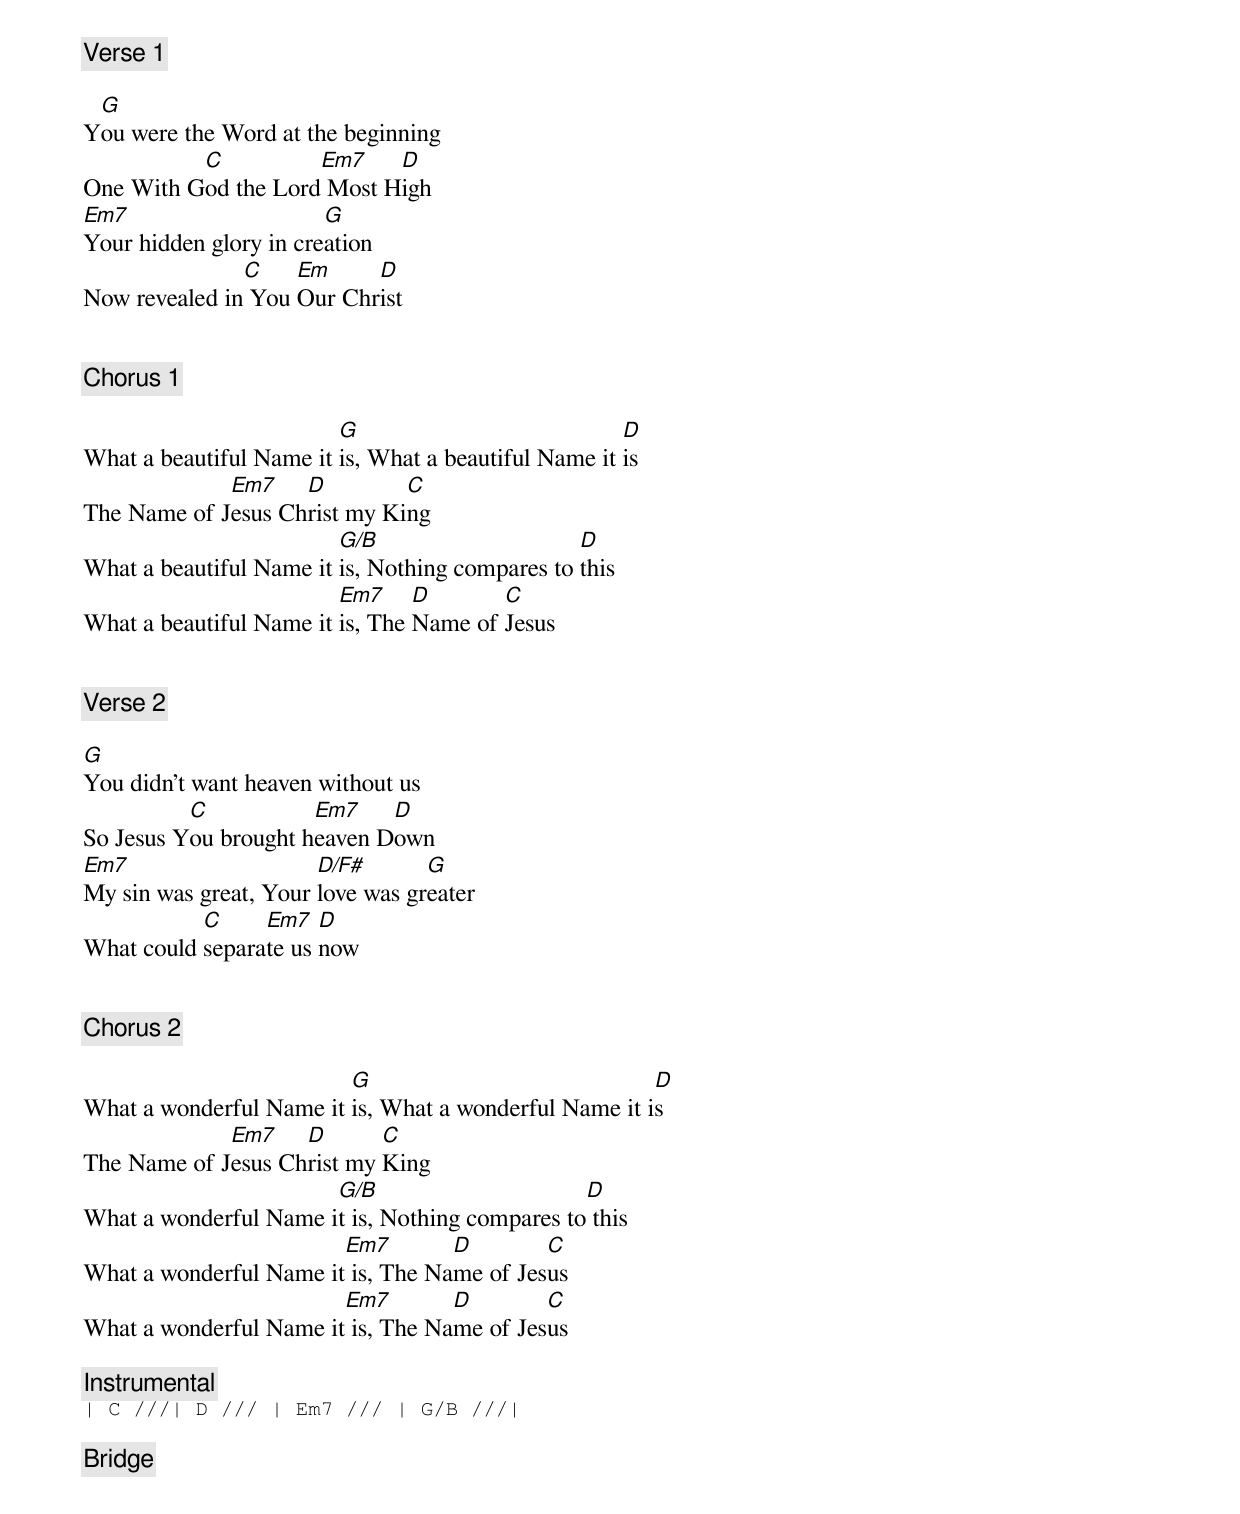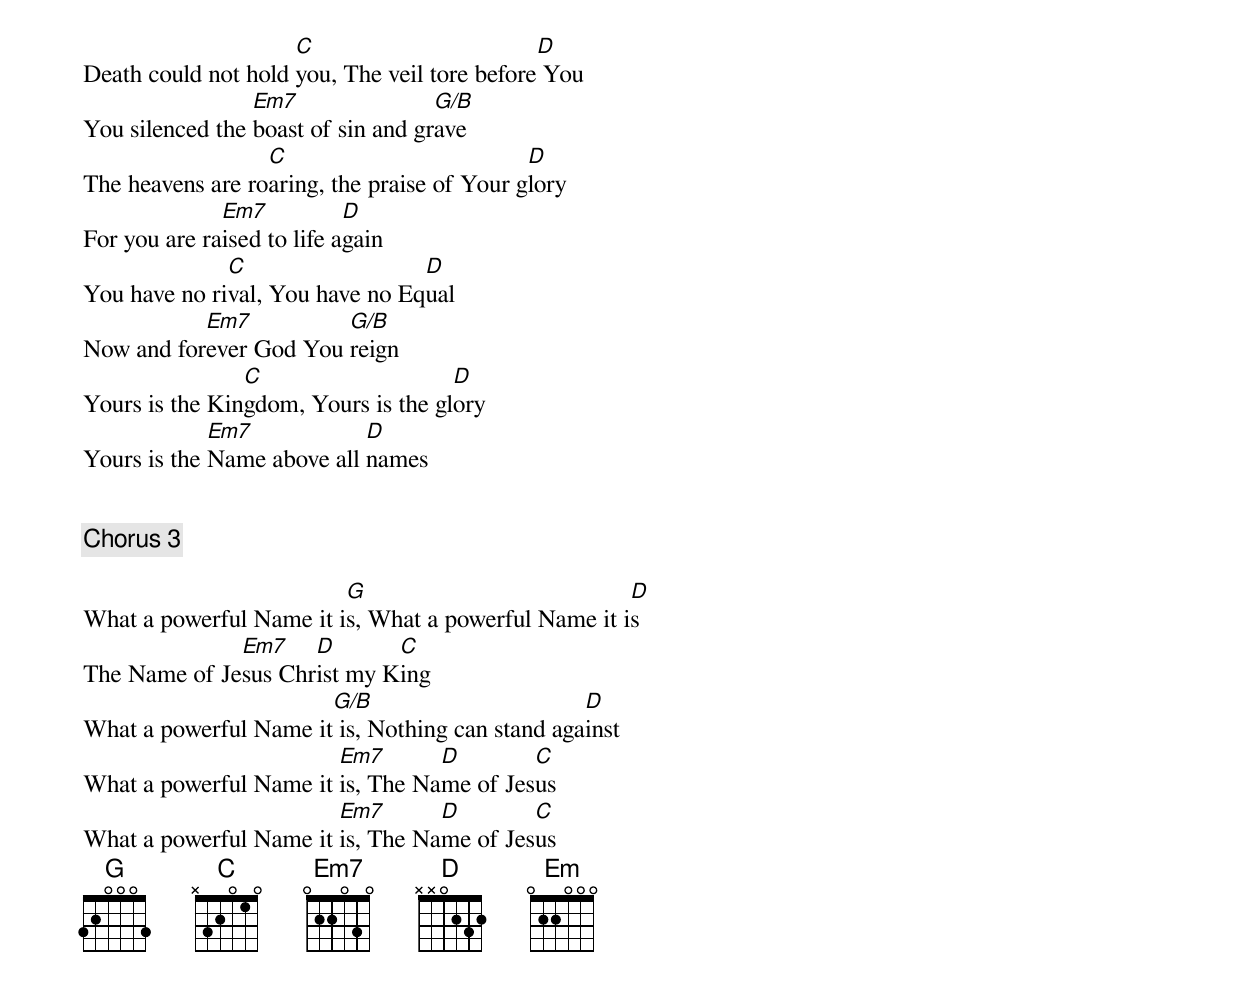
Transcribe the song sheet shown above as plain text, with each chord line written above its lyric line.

[Verse 1]

 G
You were the Word at the beginning
          C          Em7    D
One With God the Lord Most High
Em7                     G
Your hidden glory in creation
               C    Em     D
Now revealed in You Our Christ


[Chorus 1]

                         G                            D
What a beautiful Name it is, What a beautiful Name it is
             Em7    D         C
The Name of Jesus Christ my King
                         G/B                     D
What a beautiful Name it is, Nothing compares to this
                         Em7     D       C
What a beautiful Name it is, The Name of Jesus


[Verse 2]

G
You didn't want heaven without us
          C           Em7    D
So Jesus You brought heaven Down
Em7                    D/F#       G
My sin was great, Your love was greater
           C     Em7   D
What could separate us now


[Chorus 2]

                         G                             D
What a wonderful Name it is, What a wonderful Name it is
             Em7    D       C
The Name of Jesus Christ my King
                       G/B                      D
What a wonderful Name it is, Nothing compares to this
                        Em7        D        C
What a wonderful Name it is, The Name of Jesus
                        Em7        D        C
What a wonderful Name it is, The Name of Jesus

[Instrumental]
| C ///| D /// | Em7 /// | G/B ///|

[Bridge]

                     C                        D
Death could not hold you, The veil tore before You
                 Em7                G/B
You silenced the boast of sin and grave
                  C                          D
The heavens are roaring, the praise of Your glory
              Em7           D
For you are raised to life again
              C                  D
You have no rival, You have no Equal
           Em7          G/B
Now and forever God You reign
                C                    D
Yours is the Kingdom, Yours is the glory
             Em7            D
Yours is the Name above all names


[Chorus 3]

                         G                           D
What a powerful Name it is, What a powerful Name it is
              Em7    D       C
The Name of Jesus Christ my King
                       G/B                       D
What a powerful Name it is, Nothing can stand against
                        Em7       D        C
What a powerful Name it is, The Name of Jesus
                        Em7       D        C
What a powerful Name it is, The Name of Jesus
